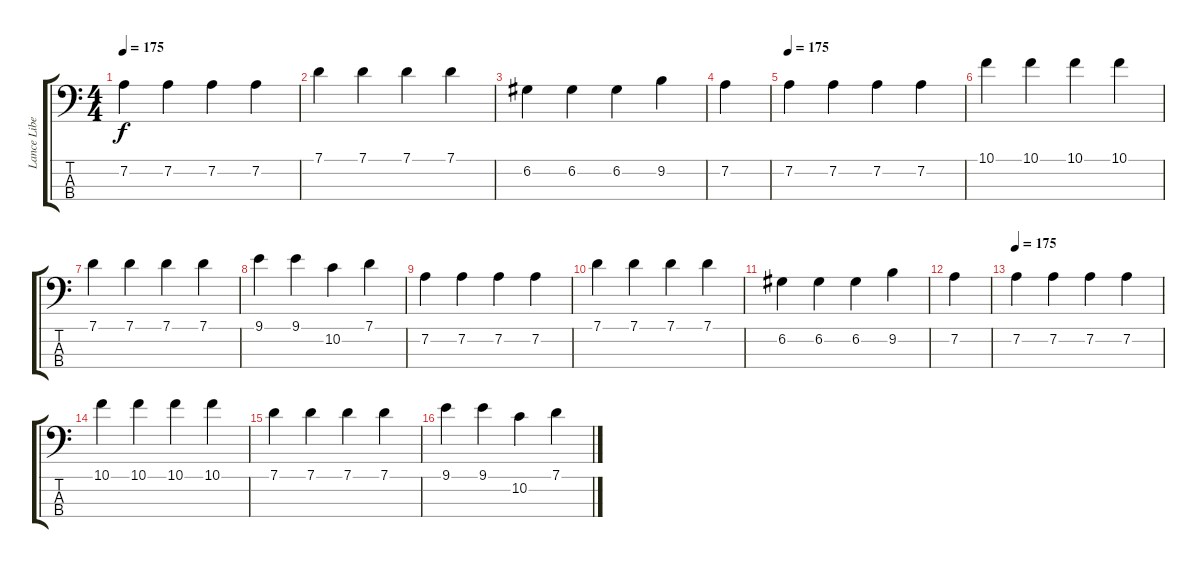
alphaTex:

\track ("Lance Liberty" "Lance Libe") {instrument electricbasspick}
\staff {score tabs}
\tuning (G2 D2 A1 E1) {hide}
\ts (4 4)
\tempo 175
\clef f4
\ks c
7.2.4{dy f} 7.2.4 7.2.4 7.2.4 |
7.1.4 7.1.4 7.1.4 7.1.4 |
6.2.4 6.2.4 6.2.4 9.2.4 |
7.2.4 |
\tempo 175
7.2.4 7.2.4 7.2.4 7.2.4 |
10.1.4 10.1.4 10.1.4 10.1.4 |
7.1.4 7.1.4 7.1.4 7.1.4 |
9.1.4 9.1.4 10.2.4 7.1.4 |
7.2.4 7.2.4 7.2.4 7.2.4 |
7.1.4 7.1.4 7.1.4 7.1.4 |
6.2.4 6.2.4 6.2.4 9.2.4 |
7.2.4 |
\tempo 175
7.2.4 7.2.4 7.2.4 7.2.4 |
10.1.4 10.1.4 10.1.4 10.1.4 |
7.1.4 7.1.4 7.1.4 7.1.4 |
9.1.4 9.1.4 10.2.4 7.1.4
